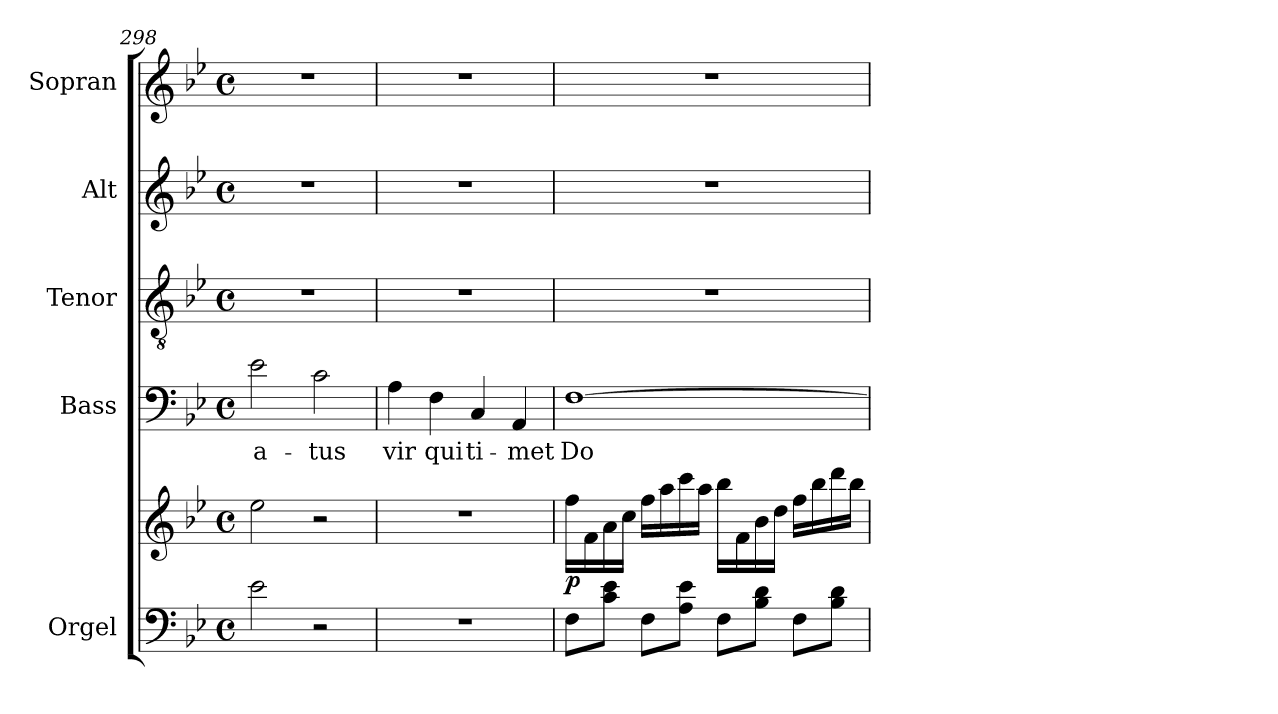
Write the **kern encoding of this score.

**kern	**kern	**dynam	**kern	**text	**kern	**kern	**kern
*part5	*part5	*part5	*part4	*part4	*part3	*part2	*part1
*staff6	*staff5	*staff5/6	*staff4	*staff4	*staff3	*staff2	*staff1
*I"Orgel	*	*	*I"Bass	*	*I"Tenor	*I"Alt	*I"Sopran
*I'Org.	*	*	*I'B.	*	*I'T.	*I'A.	*I'S.
!!LO:PB:g=z
*clefF4	*clefG2	*	*clefF4	*	*clefGv2	*clefG2	*clefG2
*k[b-e-]	*k[b-e-]	*	*k[b-e-]	*	*k[b-e-]	*k[b-e-]	*k[b-e-]
*B-:	*B-:	*	*B-:	*	*B-:	*B-:	*B-:
*M4/4	*M4/4	*	*M4/4	*	*M4/4	*M4/4	*M4/4
*met(c)	*met(c)	*	*met(c)	*	*met(c)	*met(c)	*met(c)
=298	=298	=298	=298	=298	=298	=298	=298
!	!	!	!	!LO:LY:b	!	!	!
2e-\	2ee-\	.	2e-\	-a-	1r	1r	1r
!	!	!	!	!LO:LY:b	!	!	!
2r	2r	.	2c\	-tus	.	.	.
=299	=299	=299	=299	=299	=299	=299	=299
!	!	!	!	!LO:LY:b	!	!	!
1r	1r	.	4A\	vir	1r	1r	1r
!	!	!	!	!LO:LY:b	!	!	!
.	.	.	4F\	qui	.	.	.
!	!	!	!	!LO:LY:b	!	!	!
.	.	.	4C/	ti-	.	.	.
!	!	!	!	!LO:LY:b	!	!	!
.	.	.	4AA/	-met	.	.	.
=300	=300	=300	=300	=300	=300	=300	=300
!	!	!LO:DY:b	!	!LO:LY:b	!	!	!
8F\L	16ff\LL	p	[1F	Do-	1r	1r	1r
.	16f\	.	.	.	.	.	.
8c\ 8e-\J	16a\	.	.	.	.	.	.
.	16cc\JJ	.	.	.	.	.	.
8F\L	16ff\LL	.	.	.	.	.	.
.	16aa\	.	.	.	.	.	.
8A\ 8e-\J	16ccc\	.	.	.	.	.	.
.	16aa\JJ	.	.	.	.	.	.
8F\L	16bb-\LL	.	.	.	.	.	.
.	16f\	.	.	.	.	.	.
8B-\ 8d\J	16b-\	.	.	.	.	.	.
.	16dd\JJ	.	.	.	.	.	.
8F\L	16ff\LL	.	.	.	.	.	.
.	16bb-\	.	.	.	.	.	.
8B-\ 8d\J	16ddd\	.	.	.	.	.	.
.	16bb-\JJ	.	.	.	.	.	.
=	=	=	=	=	=	=	=
*-	*-	*-	*-	*-	*-	*-	*-
